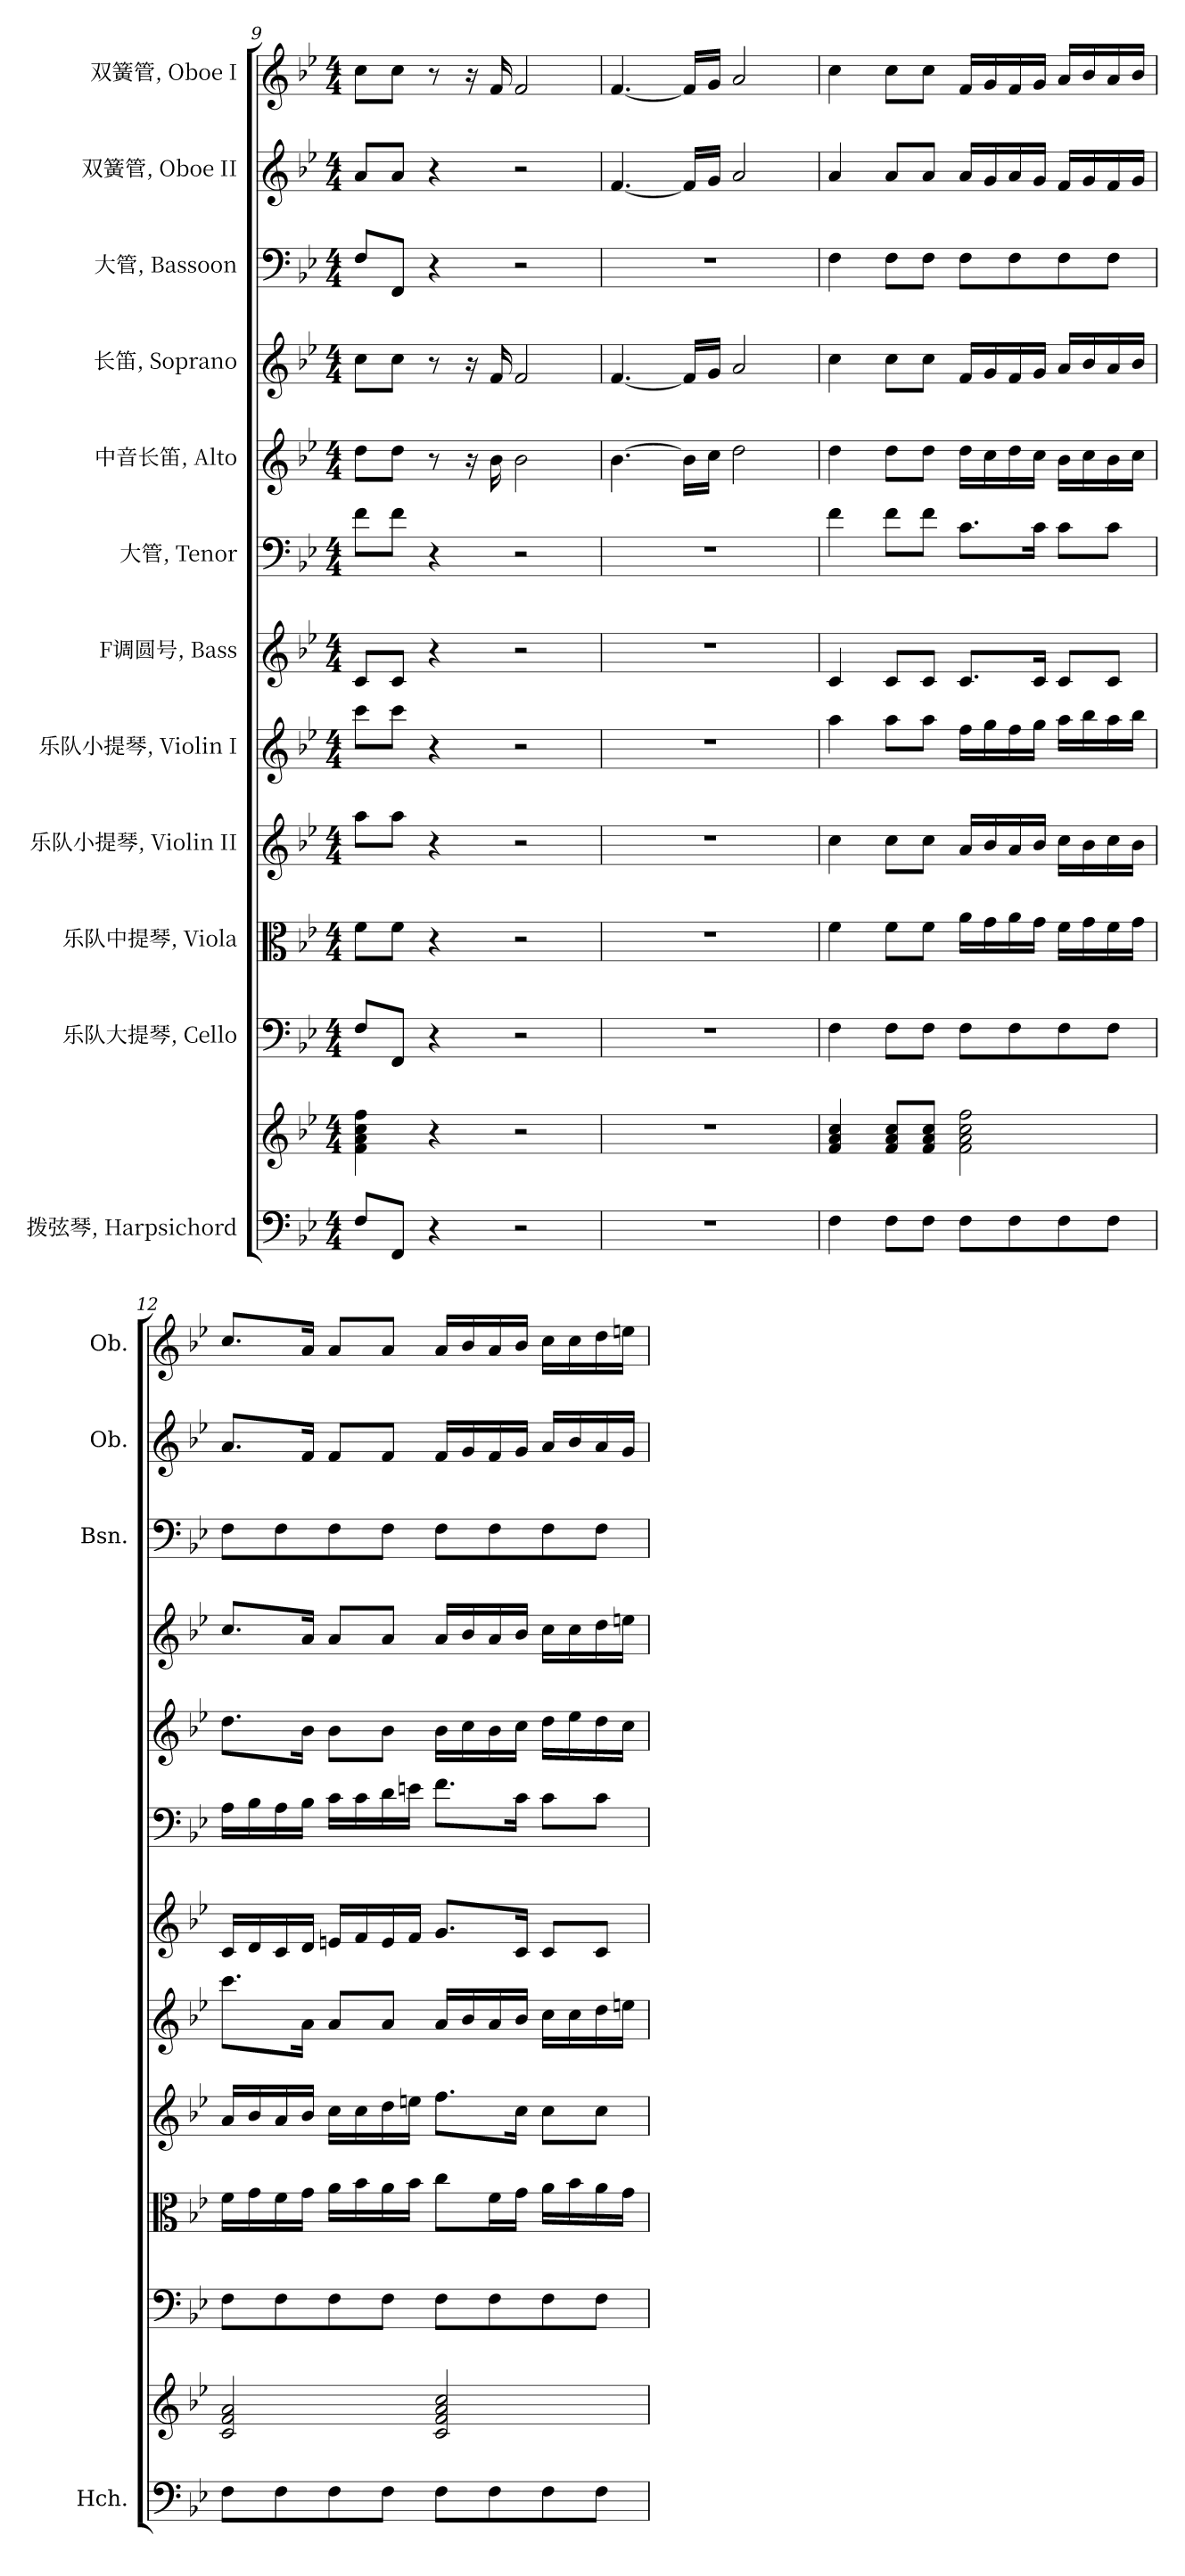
**kern	**kern	**kern	**kern	**kern	**kern	**kern	**kern	**kern	**kern	**kern	**kern	**kern
*part12	*part12	*part11	*part10	*part9	*part8	*part7	*part6	*part5	*part4	*part3	*part2	*part1
*staff13	*staff12	*staff11	*staff10	*staff9	*staff8	*staff7	*staff6	*staff5	*staff4	*staff3	*staff2	*staff1
*I"拨弦琴, Harpsichord	*	*I"乐队大提琴, Cello	*I"乐队中提琴, Viola	*I"乐队小提琴, Violin II	*I"乐队小提琴, Violin I	*I"F调圆号, Bass	*I"大管, Tenor	*I"中音长笛, Alto	*I"长笛, Soprano	*I"大管, Bassoon	*I"双簧管, Oboe II	*I"双簧管, Oboe I
*I'Hch.	*	*	*	*	*	*	*	*	*	*I'Bsn.	*I'Ob.	*I'Ob.
*clefF4	*clefG2	*clefF4	*clefC3	*clefG2	*clefG2	*clefG2	*clefF4	*clefG2	*clefG2	*clefF4	*clefG2	*clefG2
*	*	*	*	*	*	*ITrd4c7	*	*ITrd3c5	*	*	*	*
*k[b-e-]	*k[b-e-]	*k[b-e-]	*k[b-e-]	*k[b-e-]	*k[b-e-]	*k[b-e-a-]	*k[b-e-]	*k[b-]	*k[b-e-]	*k[b-e-]	*k[b-e-]	*k[b-e-]
*M4/4	*M4/4	*M4/4	*M4/4	*M4/4	*M4/4	*M4/4	*M4/4	*M4/4	*M4/4	*M4/4	*M4/4	*M4/4
=9	=9	=9	=9	=9	=9	=9	=9	=9	=9	=9	=9	=9
8F/L	4f\ 4a\ 4cc\ 4ff\	8F/L	8f\L	8aa\L	8ccc\L	8F/L	8f\L	8a\L	8cc\L	8F/L	8a/L	8cc\L
8FF/J	.	8FF/J	8f\J	8aa\J	8ccc\J	8F/J	8f\J	8a\J	8cc\J	8FF/J	8a/J	8cc\J
4r	4r	4r	4r	4r	4r	4r	4r	8r	8r	4r	4r	8r
.	.	.	.	.	.	.	.	16r	16r	.	.	16r
.	.	.	.	.	.	.	.	16f\	16f/	.	.	16f/
2r	2r	2r	2r	2r	2r	2r	2r	2f\	2f/	2r	2r	2f/
=10	=10	=10	=10	=10	=10	=10	=10	=10	=10	=10	=10	=10
1r	1r	1r	1r	1r	1r	1r	1r	[4.f\	[4.f/	1r	[4.f/	[4.f/
.	.	.	.	.	.	.	.	16f\LL]	16f/LL]	.	16f/LL]	16f/LL]
.	.	.	.	.	.	.	.	16g\JJ	16g/JJ	.	16g/JJ	16g/JJ
.	.	.	.	.	.	.	.	2a\	2a/	.	2a/	2a/
!!LO:PB:g=z
=11	=11	=11	=11	=11	=11	=11	=11	=11	=11	=11	=11	=11
4F\	4f/ 4a/ 4cc/	4F\	4f\	4cc\	4aa\	4F/	4f\	4a\	4cc\	4F\	4a/	4cc\
8F\L	8f/ 8a/ 8cc/L	8F\L	8f\L	8cc\L	8aa\L	8F/L	8f\L	8a\L	8cc\L	8F\L	8a/L	8cc\L
8F\J	8f/ 8a/ 8cc/J	8F\J	8f\J	8cc\J	8aa\J	8F/J	8f\J	8a\J	8cc\J	8F\J	8a/J	8cc\J
8F\L	2f\ 2a\ 2cc\ 2ff\	8F\L	16a\LL	16a/LL	16ff\LL	8.F/L	8.c\L	16a\LL	16f/LL	8F\L	16a/LL	16f/LL
.	.	.	16g\	16b-/	16gg\	.	.	16g\	16g/	.	16g/	16g/
8F\	.	8F\	16a\	16a/	16ff\	.	.	16a\	16f/	8F\	16a/	16f/
.	.	.	16g\JJ	16b-/JJ	16gg\JJ	16F/Jk	16c\Jk	16g\JJ	16g/JJ	.	16g/JJ	16g/JJ
8F\	.	8F\	16f\LL	16cc\LL	16aa\LL	8F/L	8c\L	16f\LL	16a/LL	8F\	16f/LL	16a/LL
.	.	.	16g\	16b-\	16bb-\	.	.	16g\	16b-/	.	16g/	16b-/
8F\J	.	8F\J	16f\	16cc\	16aa\	8F/J	8c\J	16f\	16a/	8F\J	16f/	16a/
.	.	.	16g\JJ	16b-\JJ	16bb-\JJ	.	.	16g\JJ	16b-/JJ	.	16g/JJ	16b-/JJ
=12	=12	=12	=12	=12	=12	=12	=12	=12	=12	=12	=12	=12
8F\L	2c/ 2f/ 2a/	8F\L	16f\LL	16a/LL	8.ccc\L	16F/LL	16A\LL	8.a\L	8.cc/L	8F\L	8.a/L	8.cc/L
.	.	.	16g\	16b-/	.	16G/	16B-\	.	.	.	.	.
8F\	.	8F\	16f\	16a/	.	16F/	16A\	.	.	8F\	.	.
.	.	.	16g\JJ	16b-/JJ	16a\Jk	16G/JJ	16B-\JJ	16f\Jk	16a/Jk	.	16f/Jk	16a/Jk
8F\	.	8F\	16a\LL	16cc\LL	8a/L	16An/LL	16c\LL	8f\L	8a/L	8F\	8f/L	8a/L
.	.	.	16b-\	16cc\	.	16B-/	16c\	.	.	.	.	.
8F\J	.	8F\J	16a\	16dd\	8a/J	16A/	16d\	8f\J	8a/J	8F\J	8f/J	8a/J
.	.	.	16b-\JJ	16een\JJ	.	16B-/JJ	16en\JJ	.	.	.	.	.
8F\L	2c/ 2f/ 2a/ 2cc/	8F\L	8cc\L	8.ff\L	16a/LL	8.c/L	8.f\L	16f\LL	16a/LL	8F\L	16f/LL	16a/LL
.	.	.	.	.	16b-/	.	.	16g\	16b-/	.	16g/	16b-/
8F\	.	8F\	16f\L	.	16a/	.	.	16f\	16a/	8F\	16f/	16a/
.	.	.	16g\JJ	16cc\Jk	16b-/JJ	16F/Jk	16c\Jk	16g\JJ	16b-/JJ	.	16g/JJ	16b-/JJ
8F\	.	8F\	16a\LL	8cc\L	16cc\LL	8F/L	8c\L	16a\LL	16cc\LL	8F\	16a/LL	16cc\LL
.	.	.	16b-\	.	16cc\	.	.	16b-\	16cc\	.	16b-/	16cc\
8F\J	.	8F\J	16a\	8cc\J	16dd\	8F/J	8c\J	16a\	16dd\	8F\J	16a/	16dd\
.	.	.	16g\JJ	.	16een\JJ	.	.	16g\JJ	16een\JJ	.	16g/JJ	16een\JJ
=	=	=	=	=	=	=	=	=	=	=	=	=
*-	*-	*-	*-	*-	*-	*-	*-	*-	*-	*-	*-	*-
